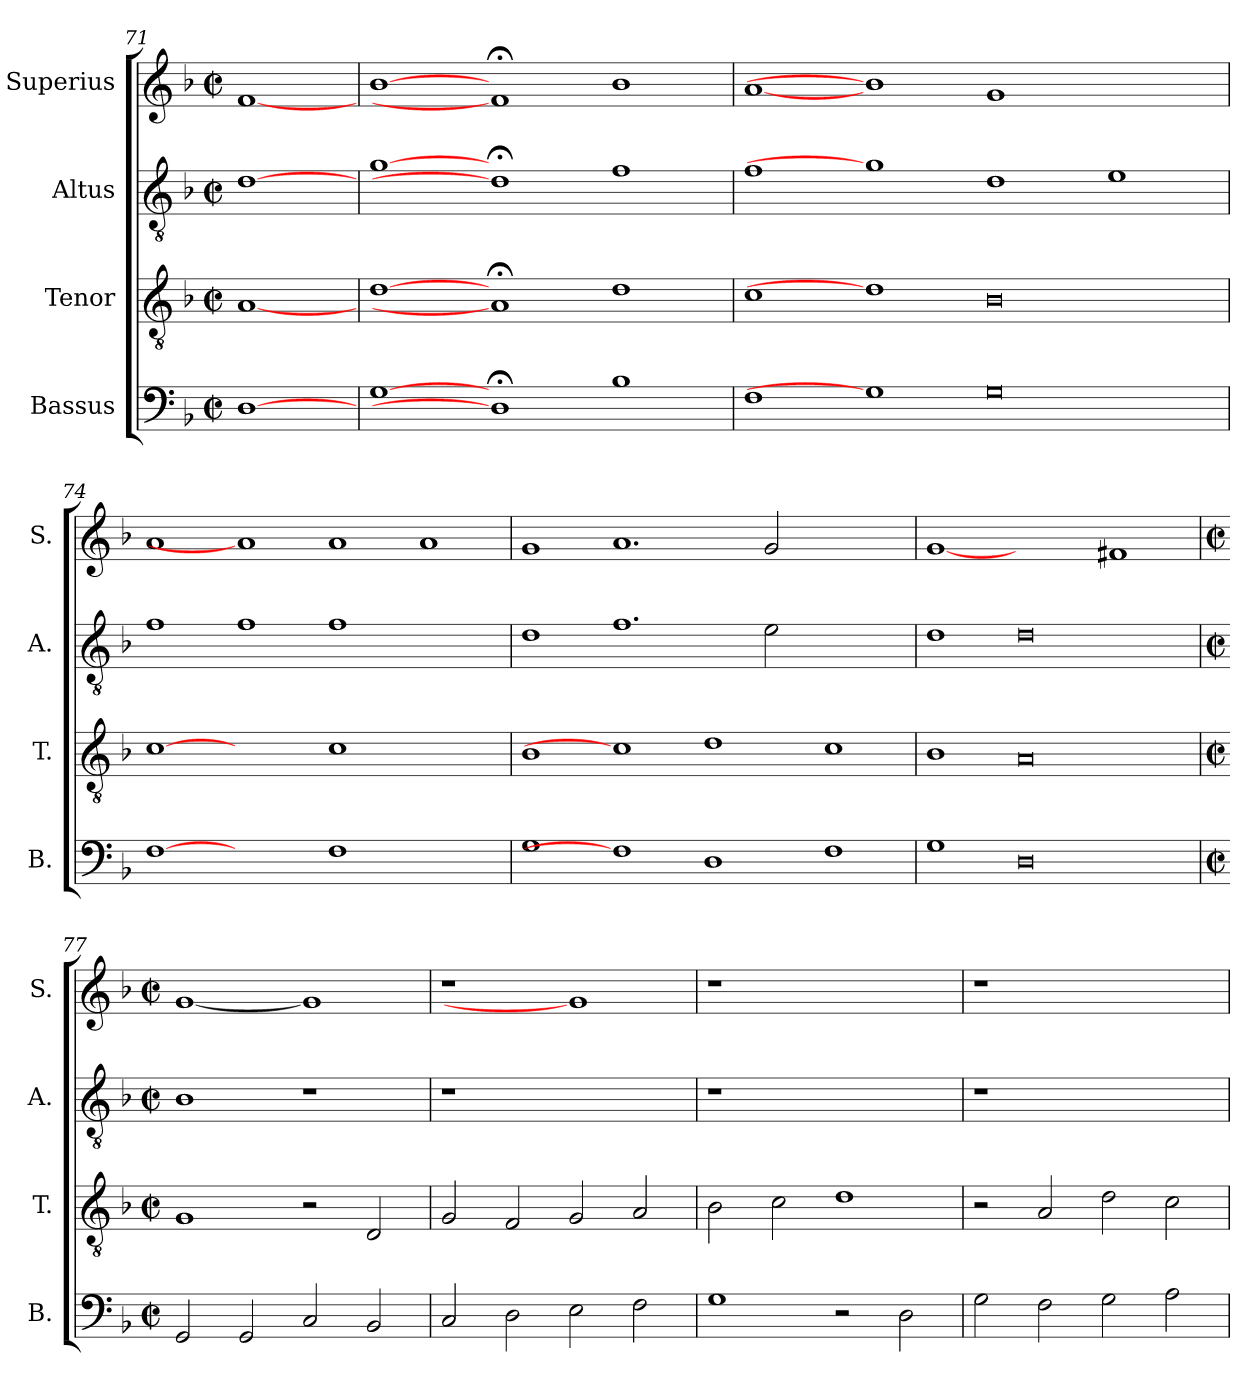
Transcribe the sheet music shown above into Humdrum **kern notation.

**kern	**kern	**kern	**kern
*part4	*part3	*part2	*part1
*staff4	*staff3	*staff2	*staff1
*I"Bassus	*I"Tenor	*I"Altus	*I"Superius
*I'B.	*I'T.	*I'A.	*I'S.
*clefF4	*clefGv2	*clefGv2	*clefG2
*	*ITrd7c12	*ITrd7c12	*
*k[b-]	*k[b-]	*k[b-]	*k[b-]
*F:	*F:	*F:	*F:
*M2/2	*M2/2	*M2/2	*M2/2
*met(c|)	*met(c|)	*met(c|)	*met(c|)
=71	=71	=71	=71
[1Di	[1AAi	[1Di	[1fi
=72	=72	=72	=72
[1Gi	[1Di	[1Gi	[1b-i
1D;i]	1AA;i]	1D;i]	1f;i]
1B-i	1Di	1Fi	1b-i
=73	=73	=73	=73
1Fi	1Ci	1Fi	[1ai
1Gi]	1Di]	1Gi]	1b-i]
0Gi	0BB-i	1Di	1gi
.	.	1Ei	1ryy
=74	=74	=74	=74
[1Fi	[1Ci	1Fi	1ai
1ryy	1ryy	1Fi	1ai]
1Fi	1Ci	1Fi	1ai
1ryy	1ryy	1ryy	1ai
!!LO:PB:g=z
=75	=75	=75	=75
1Gi	1BB-i	1Di	1gi
1Fi]	1Ci]	1.Fi	1.ai
1Di	1Di	.	.
.	.	2Ei\	2gi/
1Fi	1Ci	1ryy	1ryy
=76	=76	=76	=76
1Gi	1BB-i	1Di	[1gi
0Di	0AAi	0Di	1ryy
.	.	.	1f#Xi
=77	=77	=77	=77
*M2/2	*M2/2	*M2/2	*M2/2
*met(c|)	*met(c|)	*met(c|)	*met(c|)
2GGi/	1GGi	1BB-i	[1gi
2GGi/	.	.	.
2Ci/	2r	1r	1gi]
2BB-i/	2DDi/	.	.
=78	=78	=78	=78
!	!	!LO:N:vis=1	!LO:N:vis=1
2Ci/	2GGi/	1r	1r
2Di\	2FFi/	.	.
2Ei\	2GGi/	1ryy	1gi]
2Fi\	2AAi/	.	.
=79	=79	=79	=79
!	!	!LO:N:vis=1	!LO:N:vis=1
1Gi	2BB-i\	1r	1r
.	2Ci\	.	.
2r	1Di	1ryy	1ryy
2Di\	.	.	.
!!LO:LB:g=z
=80	=80	=80	=80
!	!	!LO:N:vis=1	!LO:N:vis=1
2Gi\	2r	1r	1r
2Fi\	2AAi/	.	.
2Gi\	2Di\	1ryy	1ryy
2Ai\	2Ci\	.	.
=	=	=	=
*-	*-	*-	*-
